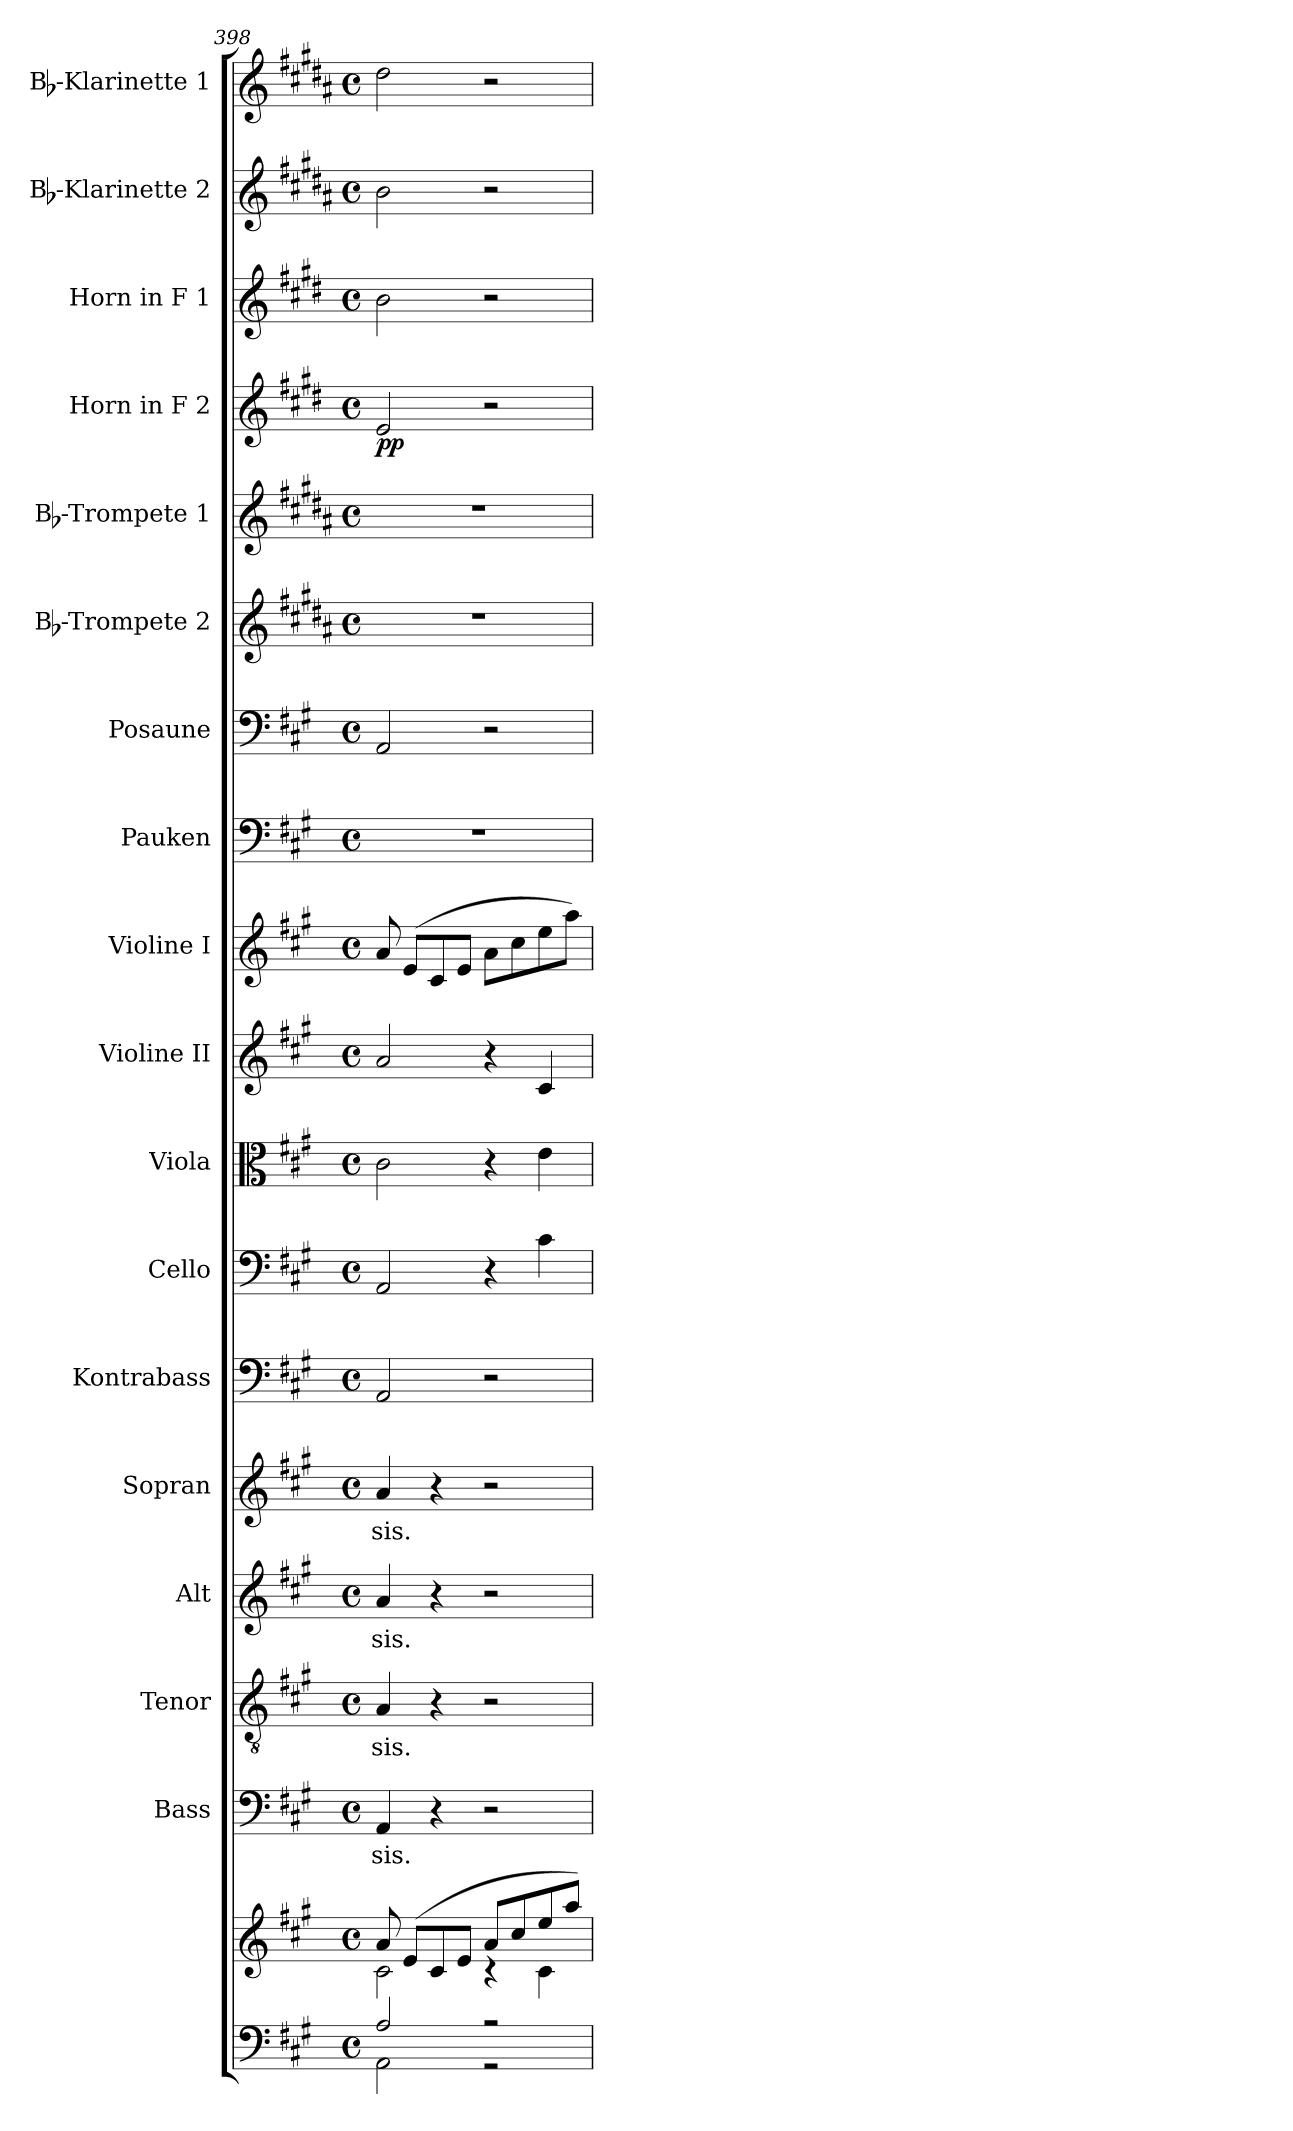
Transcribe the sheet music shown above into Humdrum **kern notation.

**kern	**kern	**kern	**text	**kern	**text	**kern	**text	**kern	**text	**kern	**kern	**kern	**kern	**kern	**kern	**kern	**kern	**kern	**kern	**dynam	**kern	**kern	**kern
*part18	*part18	*part17	*part17	*part16	*part16	*part15	*part15	*part14	*part14	*part13	*part12	*part11	*part10	*part9	*part8	*part7	*part6	*part5	*part4	*part4	*part3	*part2	*part1
*staff19	*staff18	*staff17	*staff17	*staff16	*staff16	*staff15	*staff15	*staff14	*staff14	*staff13	*staff12	*staff11	*staff10	*staff9	*staff8	*staff7	*staff6	*staff5	*staff4	*staff4	*staff3	*staff2	*staff1
*	*	*I"Bass	*	*I"Tenor	*	*I"Alt	*	*I"Sopran	*	*I"Kontrabass	*I"Cello	*I"Viola	*I"Violine II	*I"Violine I	*I"Pauken	*I"Posaune	*I"Bb-Trompete 2	*I"Bb-Trompete 1	*I"Horn in F 2	*	*I"Horn in F 1	*I"Bb-Klarinette 2	*I"Bb-Klarinette 1
*	*	*I'B.	*	*I'T.	*	*I'A.	*	*I'S.	*	*I'Kb.	*	*I'Vla.	*I'Vl. II	*I'Vl. I	*I'Pk.	*I'Pos.	*I'Bb Trp. 2	*I'Bb Trp. 1	*	*	*	*I'Bb Kl. 2	*I'Bb Kl. 1
*clefF4	*clefG2	*clefF4	*	*clefGv2	*	*clefG2	*	*clefG2	*	*clefF4	*clefF4	*clefC3	*clefG2	*clefG2	*clefF4	*clefF4	*clefG2	*clefG2	*clefG2	*	*clefG2	*clefG2	*clefG2
*	*	*	*	*	*	*	*	*	*	*ITrd7c12	*	*	*	*	*	*	*ITrd1c2	*ITrd1c2	*ITrd4c7	*	*ITrd4c7	*ITrd1c2	*ITrd1c2
*k[f#c#g#]	*k[f#c#g#]	*k[f#c#g#]	*	*k[f#c#g#]	*	*k[f#c#g#]	*	*k[f#c#g#]	*	*k[f#c#g#]	*k[f#c#g#]	*k[f#c#g#]	*k[f#c#g#]	*k[f#c#g#]	*k[f#c#g#]	*k[f#c#g#]	*k[f#c#g#]	*k[f#c#g#]	*k[f#c#g#]	*	*k[f#c#g#]	*k[f#c#g#]	*k[f#c#g#]
*A:	*A:	*A:	*	*A:	*	*A:	*	*A:	*	*A:	*A:	*A:	*A:	*A:	*A:	*A:	*A:	*A:	*A:	*	*A:	*A:	*A:
*M4/4	*M4/4	*M4/4	*	*M4/4	*	*M4/4	*	*M4/4	*	*M4/4	*M4/4	*M4/4	*M4/4	*M4/4	*M4/4	*M4/4	*M4/4	*M4/4	*M4/4	*	*M4/4	*M4/4	*M4/4
*met(c)	*met(c)	*met(c)	*	*met(c)	*	*met(c)	*	*met(c)	*	*met(c)	*met(c)	*met(c)	*met(c)	*met(c)	*met(c)	*met(c)	*met(c)	*met(c)	*met(c)	*	*met(c)	*met(c)	*met(c)
=398	=398	=398	=398	=398	=398	=398	=398	=398	=398	=398	=398	=398	=398	=398	=398	=398	=398	=398	=398	=398	=398	=398	=398
*^	*^	*	*	*	*	*	*	*	*	*	*	*	*	*	*	*	*	*	*	*	*	*	*
!	!	!	!	!	!LO:LY:b	!	!LO:LY:b	!	!LO:LY:b	!	!LO:LY:b	!	!	!	!	!	!	!	!	!	!	!LO:DY:b	!	!	!
2A/	2AA\	8a/	2c#\	4AA/	-sis.	4A/	-sis.	4a/	-sis.	4a/	-sis.	2AAA/	2AA/	2c#\	2a/	8a/	1r	2AA/	1r	1r	2A/	pp	2e\	2a\	2cc#\
.	.	(>8e/L	.	.	.	.	.	.	.	.	.	.	.	.	.	(>8e/L	.	.	.	.	.	.	.	.	.
.	.	8c#/	.	4r	.	4r	.	4r	.	4r	.	.	.	.	.	8c#/	.	.	.	.	.	.	.	.	.
.	.	8e/J	.	.	.	.	.	.	.	.	.	.	.	.	.	8e/J	.	.	.	.	.	.	.	.	.
2r	2r	8a/L	4rc	2r	.	2r	.	2r	.	2r	.	2r	4r	4r	4r	8a\L	.	2r	.	.	2r	.	2r	2r	2r
.	.	8cc#/	.	.	.	.	.	.	.	.	.	.	.	.	.	8cc#\	.	.	.	.	.	.	.	.	.
.	.	8ee/	4c#\	.	.	.	.	.	.	.	.	.	4c#\	4e\	4c#/	8ee\	.	.	.	.	.	.	.	.	.
.	.	8aa/J)	.	.	.	.	.	.	.	.	.	.	.	.	.	8aa\J)	.	.	.	.	.	.	.	.	.
*v	*v	*	*	*	*	*	*	*	*	*	*	*	*	*	*	*	*	*	*	*	*	*	*	*	*
*	*v	*v	*	*	*	*	*	*	*	*	*	*	*	*	*	*	*	*	*	*	*	*	*	*
=	=	=	=	=	=	=	=	=	=	=	=	=	=	=	=	=	=	=	=	=	=	=	=
*-	*-	*-	*-	*-	*-	*-	*-	*-	*-	*-	*-	*-	*-	*-	*-	*-	*-	*-	*-	*-	*-	*-	*-
